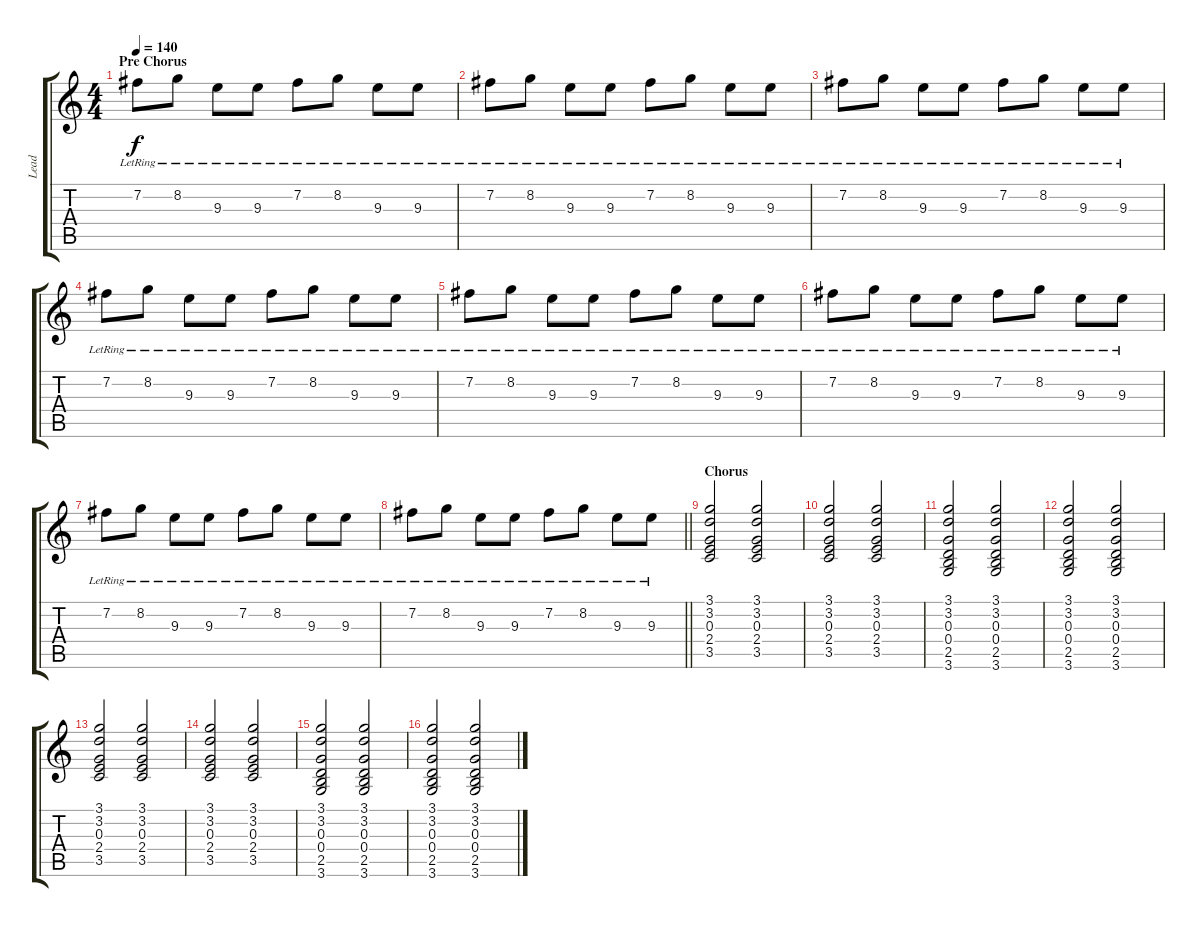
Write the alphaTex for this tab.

\track ("Lead" "Lead") {instrument electricguitarjazz}
\staff {score tabs}
\tuning (E4 B3 G3 D3 A2 E2) {hide}
\ts (4 4)
\section ("" "Pre Chorus")
\tempo 140
\clef g2
\ks c
7.2{lr}.8{dy f volume 16 instrument electricguitarjazz} 8.2{lr}.8 9.3{lr}.8 9.3{lr}.8 7.2{lr}.8 8.2{lr}.8 9.3{lr}.8 9.3{lr}.8 |
7.2{lr}.8 8.2{lr}.8 9.3{lr}.8 9.3{lr}.8 7.2{lr}.8 8.2{lr}.8 9.3{lr}.8 9.3{lr}.8 |
7.2{lr}.8 8.2{lr}.8 9.3{lr}.8 9.3{lr}.8 7.2{lr}.8 8.2{lr}.8 9.3{lr}.8 9.3{lr}.8 |
7.2{lr}.8 8.2{lr}.8 9.3{lr}.8 9.3{lr}.8 7.2{lr}.8 8.2{lr}.8 9.3{lr}.8 9.3{lr}.8 |
7.2{lr}.8 8.2{lr}.8 9.3{lr}.8 9.3{lr}.8 7.2{lr}.8 8.2{lr}.8 9.3{lr}.8 9.3{lr}.8 |
7.2{lr}.8 8.2{lr}.8 9.3{lr}.8 9.3{lr}.8 7.2{lr}.8 8.2{lr}.8 9.3{lr}.8 9.3{lr}.8 |
7.2{lr}.8 8.2{lr}.8 9.3{lr}.8 9.3{lr}.8 7.2{lr}.8 8.2{lr}.8 9.3{lr}.8 9.3{lr}.8 |
\barLineRight lightlight
7.2{lr}.8 8.2{lr}.8 9.3{lr}.8 9.3{lr}.8 7.2{lr}.8 8.2{lr}.8 9.3{lr}.8 9.3{lr}.8 |
\section ("" "Chorus")
(3.1 3.2 0.3 2.4 3.5).2 (3.1 3.2 0.3 2.4 3.5).2 |
(3.1 3.2 0.3 2.4 3.5).2 (3.1 3.2 0.3 2.4 3.5).2 |
(3.1 3.2 0.3 0.4 2.5 3.6).2 (3.1 3.2 0.3 0.4 2.5 3.6).2 |
(3.1 3.2 0.3 0.4 2.5 3.6).2 (3.1 3.2 0.3 0.4 2.5 3.6).2 |
(3.1 3.2 0.3 2.4 3.5).2 (3.1 3.2 0.3 2.4 3.5).2 |
(3.1 3.2 0.3 2.4 3.5).2 (3.1 3.2 0.3 2.4 3.5).2 |
(3.1 3.2 0.3 0.4 2.5 3.6).2 (3.1 3.2 0.3 0.4 2.5 3.6).2 |
(3.1 3.2 0.3 0.4 2.5 3.6).2 (3.1 3.2 0.3 0.4 2.5 3.6).2
